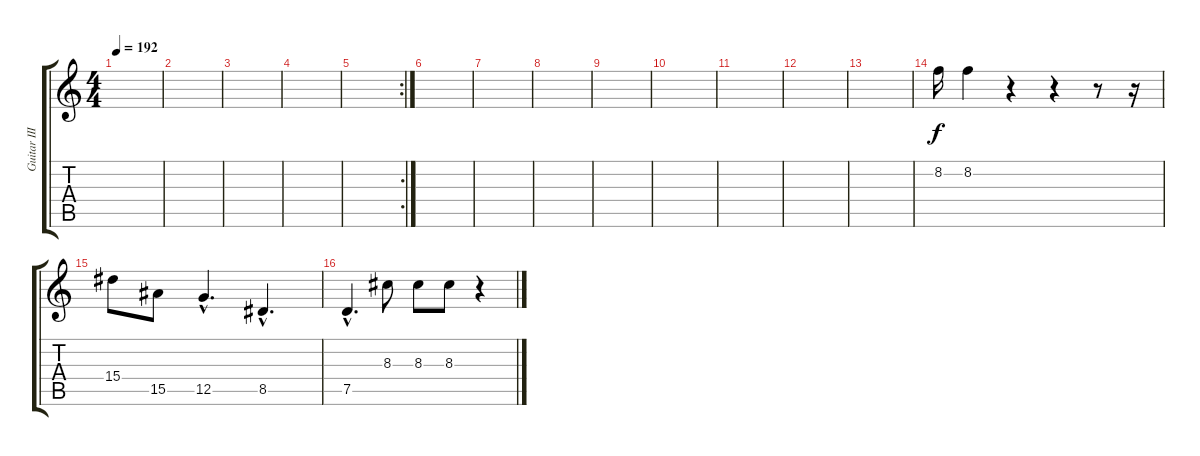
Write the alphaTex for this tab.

\track ("Guitar III" "Guitar III") {instrument distortionguitar}
\staff {score tabs}
\tuning (D4 A3 F3 C3 G2 D2) {hide}
\ts (4 4)
\tempo 192
\clef g2
\ks c
|
|
|
|
\rc 2
|
|
|
|
|
|
|
|
|
8.2.16 8.2.4 r.4 r.4 r.8 r.16 |
15.4.8 15.5.8 12.5{hac}.4{d} 8.5{hac}.4{d} |
7.5{hac}.4{d} 8.3.8 8.3.8 8.3.8 r.4
